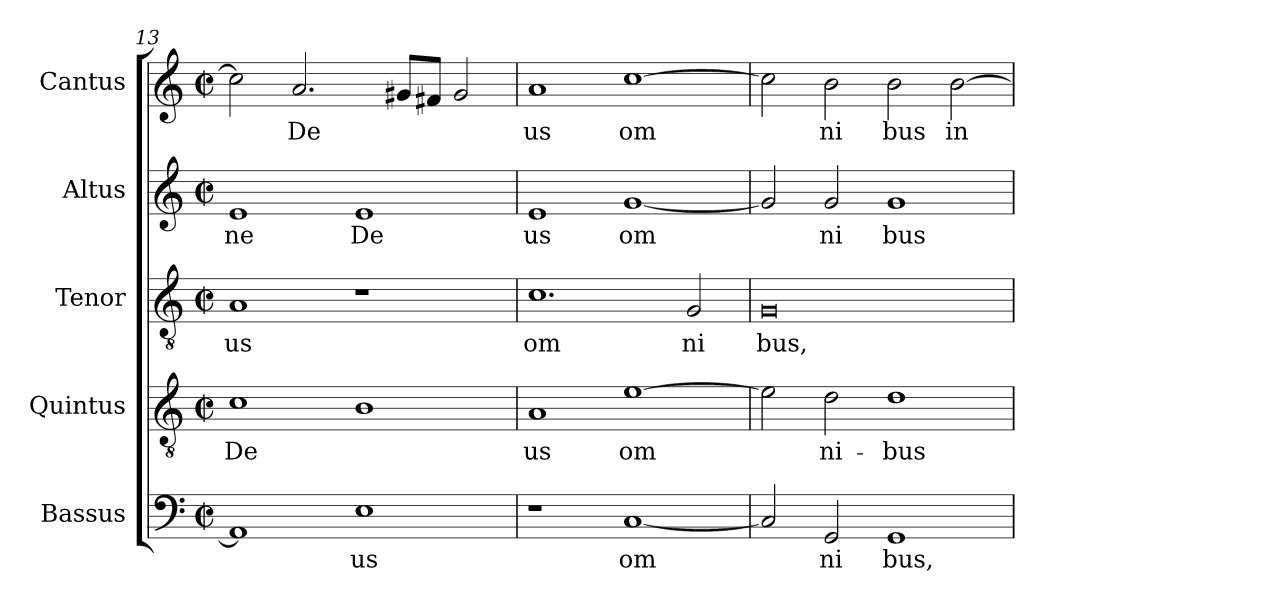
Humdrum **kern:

**kern	**text	**kern	**text	**kern	**text	**kern	**text	**kern	**text
*part5	*part5	*part4	*part4	*part3	*part3	*part2	*part2	*part1	*part1
*staff5	*staff5	*staff4	*staff4	*staff3	*staff3	*staff2	*staff2	*staff1	*staff1
*I"Bassus	*	*I"Quintus	*	*I"Tenor	*	*I"Altus	*	*I"Cantus	*
!!LO:PB:g=z
*clefF4	*	*clefGv2	*	*clefGv2	*	*clefG2	*	*clefG2	*
*k[]	*	*k[]	*	*k[]	*	*k[]	*	*k[]	*
*C:	*	*C:	*	*C:	*	*C:	*	*C:	*
*M2/2	*	*M2/2	*	*M2/2	*	*M2/2	*	*M2/2	*
*met(c|)	*	*met(c|)	*	*met(c|)	*	*met(c|)	*	*met(c|)	*
=13	=13	=13	=13	=13	=13	=13	=13	=13	=13
!	!LO:LY:b	!	!LO:LY:b:cj	!	!LO:LY:b:cj	!	!LO:LY:b:cj	!	!LO:LY:b:cj
1AA]	.	1c	De-	1A	us	1e	ne	2cc\]	.
!	!	!	!	!	!	!	!	!	!LO:LY:b:cj
.	.	.	.	.	.	.	.	2.a/	De
!	!LO:LY:b	!	!LO:LY:b:cj	!	!	!	!LO:LY:b:cj	!	!
1E	us	1B	--	1r	.	1e	De	.	.
!	!	!	!	!	!	!	!	!	!LO:LY:b:cj
.	.	.	.	.	.	.	.	8g#/L	.
!	!	!	!	!	!	!	!	!	!LO:LY:b:cj
.	.	.	.	.	.	.	.	8f#/J	.
!	!	!	!	!	!	!	!	!	!LO:LY:b:cj
.	.	.	.	.	.	.	.	2g#/	.
=14	=14	=14	=14	=14	=14	=14	=14	=14	=14
!	!	!	!LO:LY:b:cj	!	!LO:LY:b:cj	!	!LO:LY:b:cj	!	!LO:LY:b:cj
1r	.	1A	-us	1.c	om	1e	us	1a	us
!	!LO:LY:b	!	!LO:LY:b:cj	!	!	!	!LO:LY:b:cj	!	!LO:LY:b:cj
[<1C	om	[>1e	om-	.	.	[<1g	om	[>1cc	om
!	!	!	!	!	!LO:LY:b:cj	!	!	!	!
.	.	.	.	2G/	ni	.	.	.	.
=15	=15	=15	=15	=15	=15	=15	=15	=15	=15
!	!LO:LY:b	!	!LO:LY:b:cj	!	!LO:LY:b:cj	!	!LO:LY:b:cj	!	!LO:LY:b:cj
2C/]	.	2e\]	--	0G	bus,	2g/]	.	2cc\]	.
!	!LO:LY:b	!	!LO:LY:b:cj	!	!	!	!LO:LY:b:cj	!	!LO:LY:b:cj
2GG/	ni	2d\	-ni-	.	.	2g/	ni	2b\	ni
!	!LO:LY:b	!	!LO:LY:b:cj	!	!	!	!LO:LY:b:cj	!	!LO:LY:b:cj
1GG	bus,	1d	-bus	.	.	1g	bus	2b\	bus
!	!	!	!	!	!	!	!	!	!LO:LY:b:cj
.	.	.	.	.	.	.	.	[>2b\	in
=	=	=	=	=	=	=	=	=	=
*-	*-	*-	*-	*-	*-	*-	*-	*-	*-
